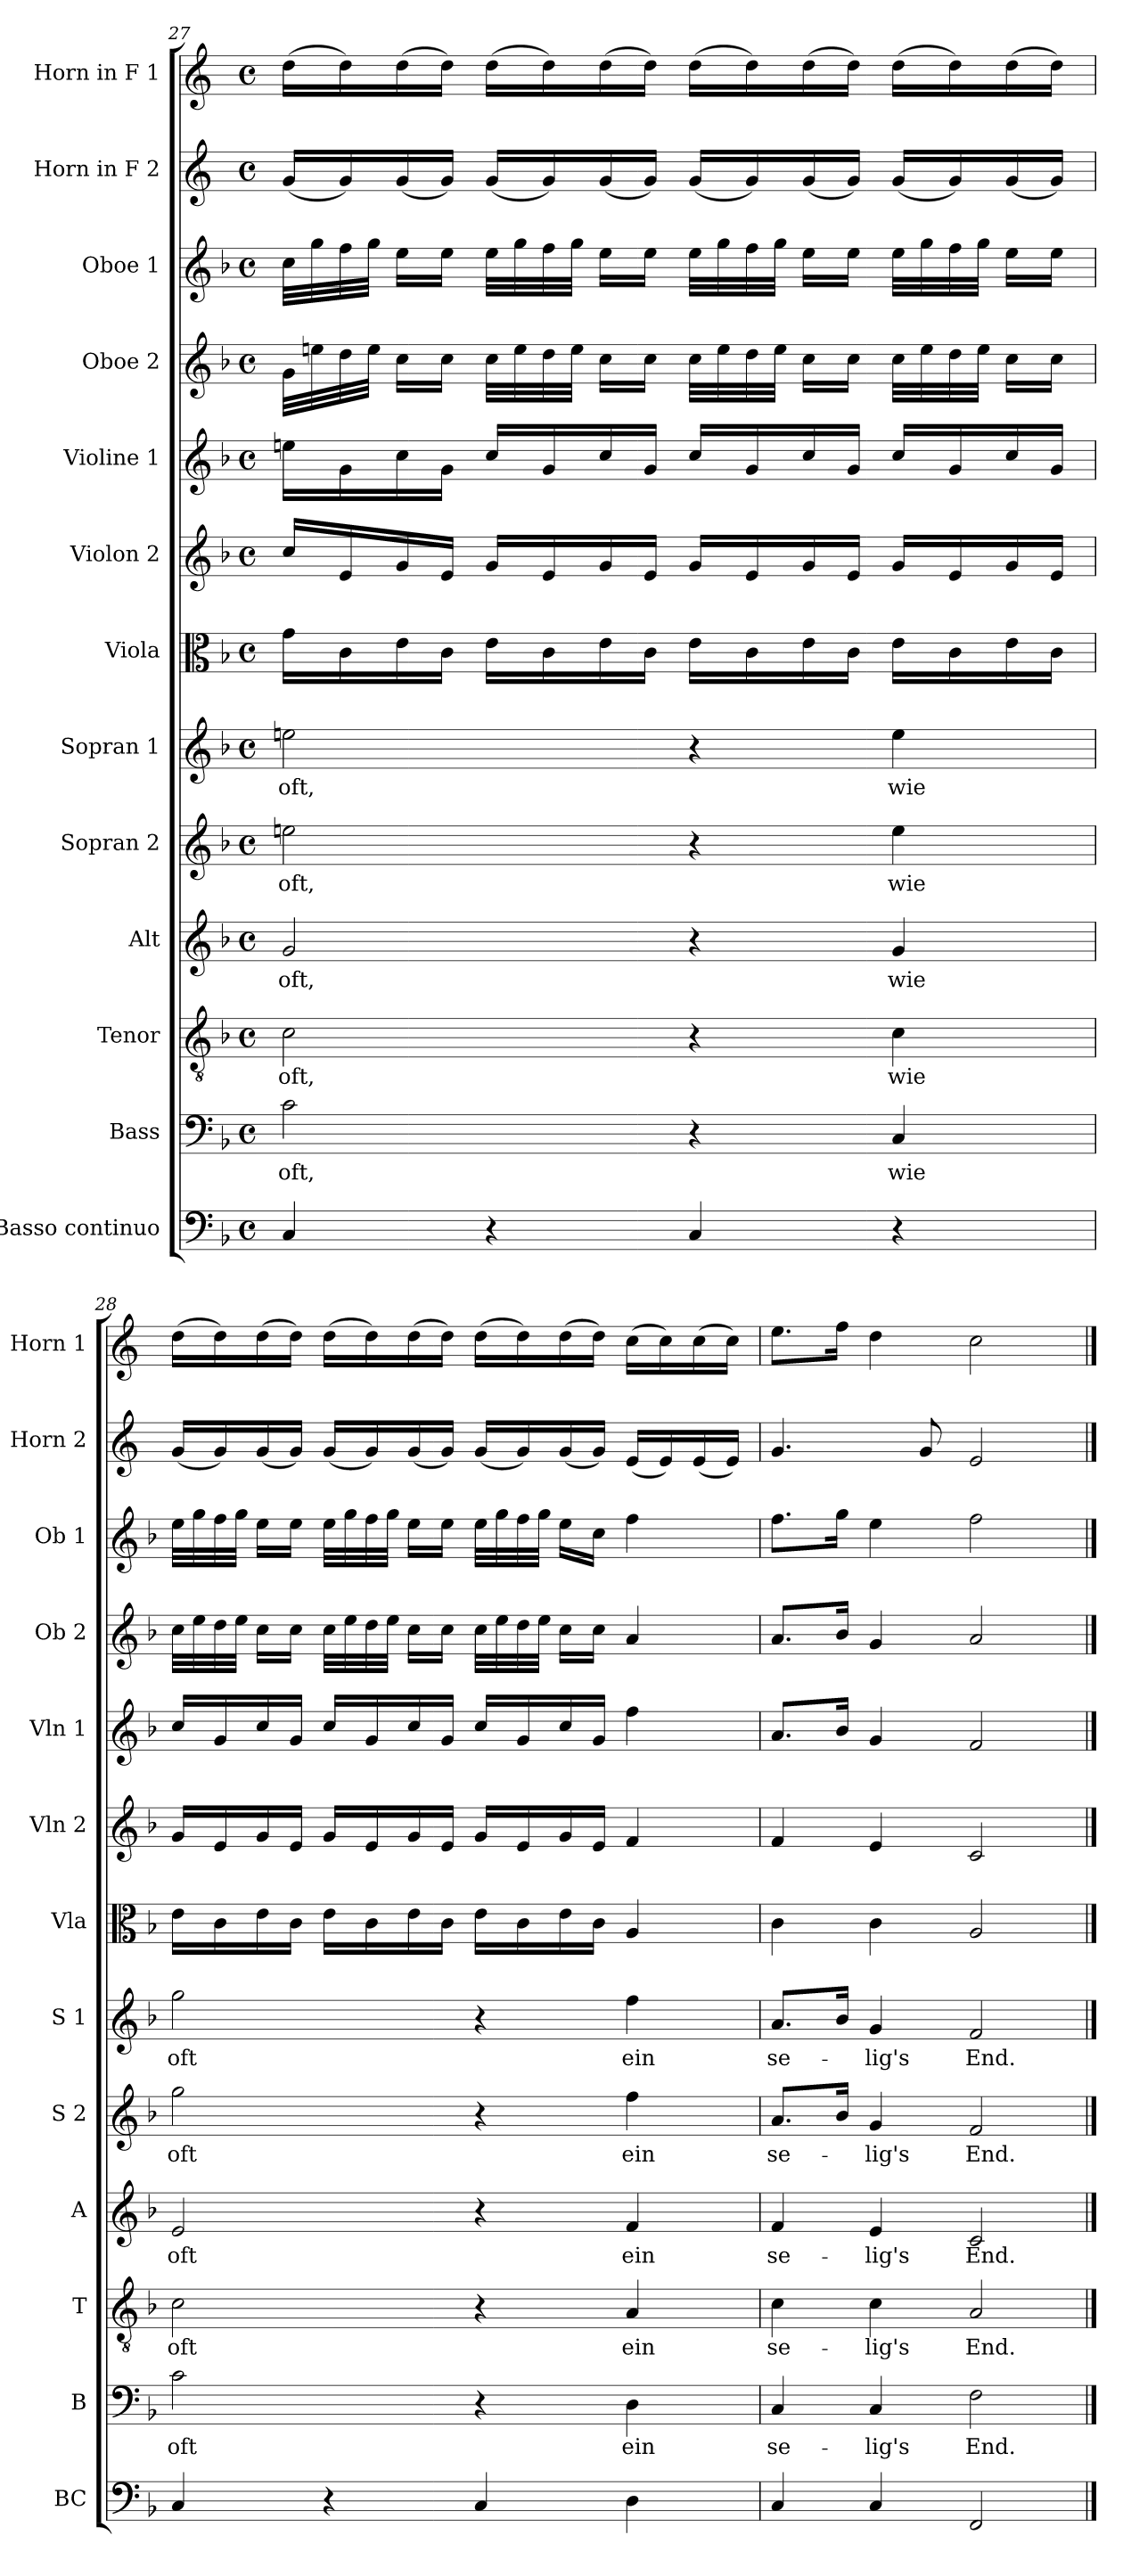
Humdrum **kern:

**kern	**kern	**text	**kern	**text	**kern	**text	**kern	**text	**kern	**text	**kern	**kern	**kern	**kern	**kern	**kern	**kern
*part13	*part12	*part12	*part11	*part11	*part10	*part10	*part9	*part9	*part8	*part8	*part7	*part6	*part5	*part4	*part3	*part2	*part1
*staff13	*staff12	*staff12	*staff11	*staff11	*staff10	*staff10	*staff9	*staff9	*staff8	*staff8	*staff7	*staff6	*staff5	*staff4	*staff3	*staff2	*staff1
*I"Basso continuo	*I"Bass	*	*I"Tenor	*	*I"Alt	*	*I"Sopran 2	*	*I"Sopran 1	*	*I"Viola	*I"Violon 2	*I"Violine 1	*I"Oboe 2	*I"Oboe 1	*I"Horn in F 2	*I"Horn in F 1
*I'BC	*I'B	*	*I'T	*	*I'A	*	*I'S 2	*	*I'S 1	*	*I'Vla	*I'Vln 2	*I'Vln 1	*I'Ob 2	*I'Ob 1	*I'Horn 2	*I'Horn 1
*clefF4	*clefF4	*	*clefGv2	*	*clefG2	*	*clefG2	*	*clefG2	*	*clefC3	*clefG2	*clefG2	*clefG2	*clefG2	*clefG2	*clefG2
*ITrd7c12	*	*	*	*	*	*	*	*	*	*	*	*	*	*	*	*ITrd4c7	*ITrd4c7
*k[b-]	*k[b-]	*	*k[b-]	*	*k[b-]	*	*k[b-]	*	*k[b-]	*	*k[b-]	*k[b-]	*k[b-]	*k[b-]	*k[b-]	*k[b-]	*k[b-]
*M4/4	*M4/4	*	*M4/4	*	*M4/4	*	*M4/4	*	*M4/4	*	*M4/4	*M4/4	*M4/4	*M4/4	*M4/4	*M4/4	*M4/4
*met(c)	*met(c)	*	*met(c)	*	*met(c)	*	*met(c)	*	*met(c)	*	*met(c)	*met(c)	*met(c)	*met(c)	*met(c)	*met(c)	*met(c)
=27	=27	=27	=27	=27	=27	=27	=27	=27	=27	=27	=27	=27	=27	=27	=27	=27	=27
!	!	!LO:LY:b	!	!LO:LY:b	!	!LO:LY:b	!	!LO:LY:b	!	!LO:LY:b	!	!	!	!	!	!	!
4CC/	2c\	oft,	2c\	oft,	2g/	oft,	2eeni\	oft,	2eeni\	oft,	16g\LL	16cc/LL	16eeni\LL	32g\LLL	32cc\LLL	(<16c/LL	(>16g\LL
.	.	.	.	.	.	.	.	.	.	.	.	.	.	32eeni\	32gg\	.	.
.	.	.	.	.	.	.	.	.	.	.	16c\	16e/	16g\	32dd\	32ff\	16c/)	16g\)
.	.	.	.	.	.	.	.	.	.	.	.	.	.	32ee\JJJ	32gg\JJJ	.	.
.	.	.	.	.	.	.	.	.	.	.	16e\	16g/	16cc\	16cc\LL	16ee\LL	(<16c/	(>16g\
.	.	.	.	.	.	.	.	.	.	.	16c\JJ	16e/JJ	16g\JJ	16cc\JJ	16ee\JJ	16c/JJ)	16g\JJ)
4r	.	.	.	.	.	.	.	.	.	.	16e\LL	16g/LL	16cc/LL	32cc\LLL	32ee\LLL	(<16c/LL	(>16g\LL
.	.	.	.	.	.	.	.	.	.	.	.	.	.	32ee\	32gg\	.	.
.	.	.	.	.	.	.	.	.	.	.	16c\	16e/	16g/	32dd\	32ff\	16c/)	16g\)
.	.	.	.	.	.	.	.	.	.	.	.	.	.	32ee\JJJ	32gg\JJJ	.	.
.	.	.	.	.	.	.	.	.	.	.	16e\	16g/	16cc/	16cc\LL	16ee\LL	(<16c/	(>16g\
.	.	.	.	.	.	.	.	.	.	.	16c\JJ	16e/JJ	16g/JJ	16cc\JJ	16ee\JJ	16c/JJ)	16g\JJ)
4CC/	4r	.	4r	.	4r	.	4r	.	4r	.	16e\LL	16g/LL	16cc/LL	32cc\LLL	32ee\LLL	(<16c/LL	(>16g\LL
.	.	.	.	.	.	.	.	.	.	.	.	.	.	32ee\	32gg\	.	.
.	.	.	.	.	.	.	.	.	.	.	16c\	16e/	16g/	32dd\	32ff\	16c/)	16g\)
.	.	.	.	.	.	.	.	.	.	.	.	.	.	32ee\JJJ	32gg\JJJ	.	.
.	.	.	.	.	.	.	.	.	.	.	16e\	16g/	16cc/	16cc\LL	16ee\LL	(<16c/	(>16g\
.	.	.	.	.	.	.	.	.	.	.	16c\JJ	16e/JJ	16g/JJ	16cc\JJ	16ee\JJ	16c/JJ)	16g\JJ)
!	!	!LO:LY:b	!	!LO:LY:b	!	!LO:LY:b	!	!LO:LY:b	!	!LO:LY:b	!	!	!	!	!	!	!
4r	4C/	wie	4c\	wie	4g/	wie	4ee\	wie	4ee\	wie	16e\LL	16g/LL	16cc/LL	32cc\LLL	32ee\LLL	(<16c/LL	(>16g\LL
.	.	.	.	.	.	.	.	.	.	.	.	.	.	32ee\	32gg\	.	.
.	.	.	.	.	.	.	.	.	.	.	16c\	16e/	16g/	32dd\	32ff\	16c/)	16g\)
.	.	.	.	.	.	.	.	.	.	.	.	.	.	32ee\JJJ	32gg\JJJ	.	.
.	.	.	.	.	.	.	.	.	.	.	16e\	16g/	16cc/	16cc\LL	16ee\LL	(<16c/	(>16g\
.	.	.	.	.	.	.	.	.	.	.	16c\JJ	16e/JJ	16g/JJ	16cc\JJ	16ee\JJ	16c/JJ)	16g\JJ)
=28	=28	=28	=28	=28	=28	=28	=28	=28	=28	=28	=28	=28	=28	=28	=28	=28	=28
!	!	!LO:LY:b	!	!LO:LY:b	!	!LO:LY:b	!	!LO:LY:b	!	!LO:LY:b	!	!	!	!	!	!	!
4CC/	2c\	oft	2c\	oft	2e/	oft	2gg\	oft	2gg\	oft	16e\LL	16g/LL	16cc/LL	32cc\LLL	32ee\LLL	(<16c/LL	(>16g\LL
.	.	.	.	.	.	.	.	.	.	.	.	.	.	32ee\	32gg\	.	.
.	.	.	.	.	.	.	.	.	.	.	16c\	16e/	16g/	32dd\	32ff\	16c/)	16g\)
.	.	.	.	.	.	.	.	.	.	.	.	.	.	32ee\JJJ	32gg\JJJ	.	.
.	.	.	.	.	.	.	.	.	.	.	16e\	16g/	16cc/	16cc\LL	16ee\LL	(<16c/	(>16g\
.	.	.	.	.	.	.	.	.	.	.	16c\JJ	16e/JJ	16g/JJ	16cc\JJ	16ee\JJ	16c/JJ)	16g\JJ)
4r	.	.	.	.	.	.	.	.	.	.	16e\LL	16g/LL	16cc/LL	32cc\LLL	32ee\LLL	(<16c/LL	(>16g\LL
.	.	.	.	.	.	.	.	.	.	.	.	.	.	32ee\	32gg\	.	.
.	.	.	.	.	.	.	.	.	.	.	16c\	16e/	16g/	32dd\	32ff\	16c/)	16g\)
.	.	.	.	.	.	.	.	.	.	.	.	.	.	32ee\JJJ	32gg\JJJ	.	.
.	.	.	.	.	.	.	.	.	.	.	16e\	16g/	16cc/	16cc\LL	16ee\LL	(<16c/	(>16g\
.	.	.	.	.	.	.	.	.	.	.	16c\JJ	16e/JJ	16g/JJ	16cc\JJ	16ee\JJ	16c/JJ)	16g\JJ)
4CC/	4r	.	4r	.	4r	.	4r	.	4r	.	16e\LL	16g/LL	16cc/LL	32cc\LLL	32ee\LLL	(<16c/LL	(>16g\LL
.	.	.	.	.	.	.	.	.	.	.	.	.	.	32ee\	32gg\	.	.
.	.	.	.	.	.	.	.	.	.	.	16c\	16e/	16g/	32dd\	32ff\	16c/)	16g\)
.	.	.	.	.	.	.	.	.	.	.	.	.	.	32ee\JJJ	32gg\JJJ	.	.
.	.	.	.	.	.	.	.	.	.	.	16e\	16g/	16cc/	16cc\LL	16ee\LL	(<16c/	(>16g\
.	.	.	.	.	.	.	.	.	.	.	16c\JJ	16e/JJ	16g/JJ	16cc\JJ	16cc\JJ	16c/JJ)	16g\JJ)
!	!	!LO:LY:b	!	!LO:LY:b	!	!LO:LY:b	!	!LO:LY:b	!	!LO:LY:b	!	!	!	!	!	!	!
4DD\	4D\	ein	4A/	ein	4f/	ein	4ff\	ein	4ff\	ein	4A/	4f/	4ff\	4a/	4ff\	(<16A/LL	(>16f\LL
.	.	.	.	.	.	.	.	.	.	.	.	.	.	.	.	16A/)	16f\)
.	.	.	.	.	.	.	.	.	.	.	.	.	.	.	.	(<16A/	(>16f\
.	.	.	.	.	.	.	.	.	.	.	.	.	.	.	.	16A/JJ)	16f\JJ)
=29	=29	=29	=29	=29	=29	=29	=29	=29	=29	=29	=29	=29	=29	=29	=29	=29	=29
!	!	!LO:LY:b	!	!LO:LY:b	!	!LO:LY:b	!	!LO:LY:b	!	!LO:LY:b	!	!	!	!	!	!	!
4CC/	4C/	se-	4c\	se-	4f/	se-	8.a/L	se-	8.a/L	se-	4c\	4f/	8.a/L	8.a/L	8.ff\L	4.c/	8.a\L
.	.	.	.	.	.	.	16b-/Jk	.	16b-/Jk	.	.	.	16b-/Jk	16b-/Jk	16gg\Jk	.	16b-\Jk
!	!	!LO:LY:b	!	!LO:LY:b	!	!LO:LY:b	!	!LO:LY:b	!	!LO:LY:b	!	!	!	!	!	!	!
4CC/	4C/	-lig's	4c\	-lig's	4e/	-lig's	4g/	-lig's	4g/	-lig's	4c\	4e/	4g/	4g/	4ee\	.	4g\
.	.	.	.	.	.	.	.	.	.	.	.	.	.	.	.	8c/	.
!	!	!LO:LY:b	!	!LO:LY:b	!	!LO:LY:b	!	!LO:LY:b	!	!LO:LY:b	!	!	!	!	!	!	!
2FFF/	2F\	End.	2A/	End.	2c/	End.	2f/	End.	2f/	End.	2A/	2c/	2f/	2a/	2ff\	2A/	2f\
==	==	==	==	==	==	==	==	==	==	==	==	==	==	==	==	==	==
*-	*-	*-	*-	*-	*-	*-	*-	*-	*-	*-	*-	*-	*-	*-	*-	*-	*-
